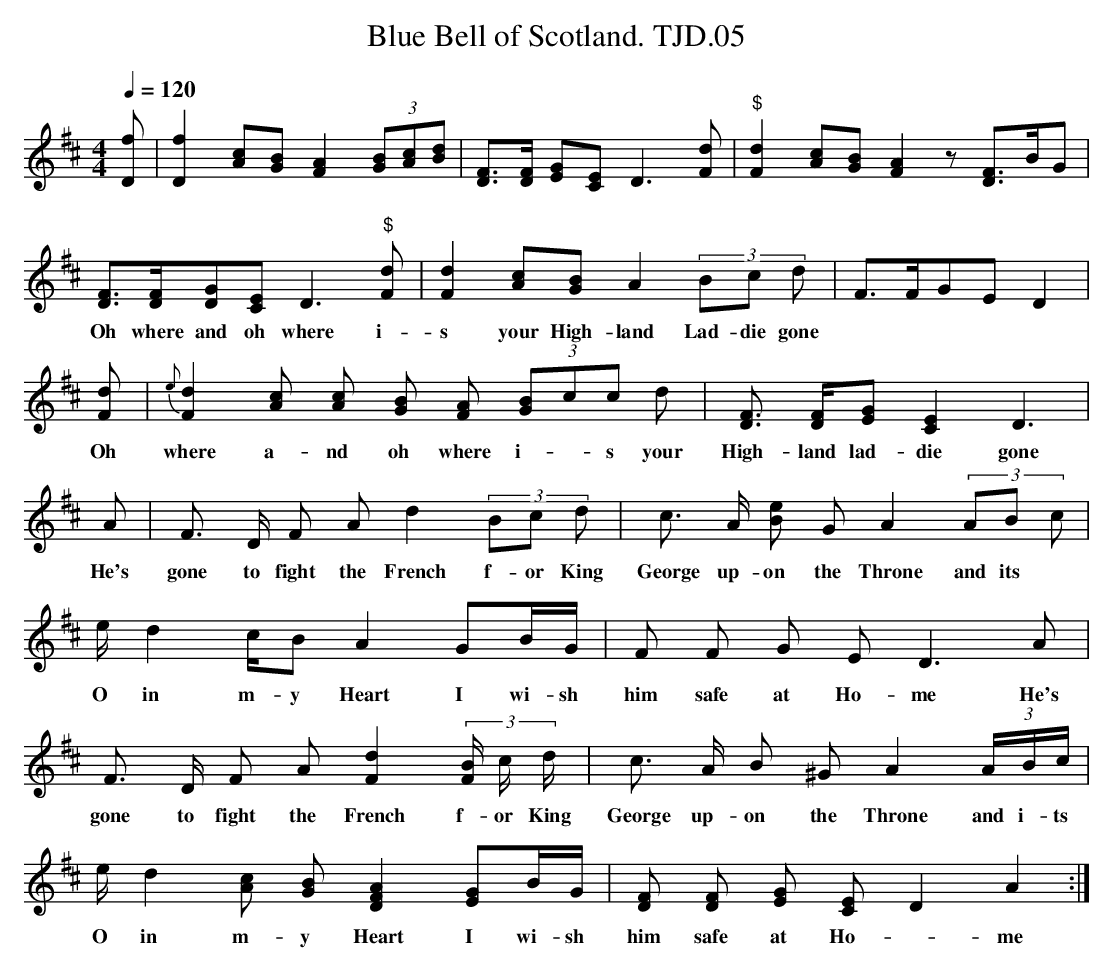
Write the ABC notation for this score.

X:1
T:Blue Bell of Scotland. TJD.05
M:4/4
L:1/8
Q:1/4=120
K:D
[fD]|[f2D2][cA][BG][A2F2](3[BG][cA][dB]|[FD]>[FD] [GE][EC]D3 [dF]|\
"$"[d2F2][cA][BG][A2F2]z [DF]>BG|
[FD]>[FD][GD][EC]D3"$"[dF]|[d2F2][cA][BG]A2(3Bc d|F>FGED2|
w:Oh where and oh where i-s your High-land Lad-die gone
[dF]|{e}[d2F2][cA] [cA] [BG] [AF] (3[BG]cc d|[FD]> [FD][GE][E2C2]D3|
w:Oh where a-nd oh where i--s your High-land lad-die gone
A|F> D F Ad2(3Bc d|c >A [eB] G A2 (3AB c|
w:He's gone to fight the French f-or King George up-on the Throne and its
e/d2c/BA2GB/G/|F F G E D3 A|
w:O in m-y Heart I wi- sh him safe at Ho-me He's
F> D F A[d2F2] (3[B/F/] c/ d/|c >A B ^G A2 (3A/B/c/|
w:gone to fight the French f-or King George up-on the Throne and i-ts
e/d2[cA] [BG][A2F2D2][GE]B/G/|[FD] [FD] [GE] [EC] D2 A2:|
w:O in m-y Heart I wi- sh him safe at Ho--me
